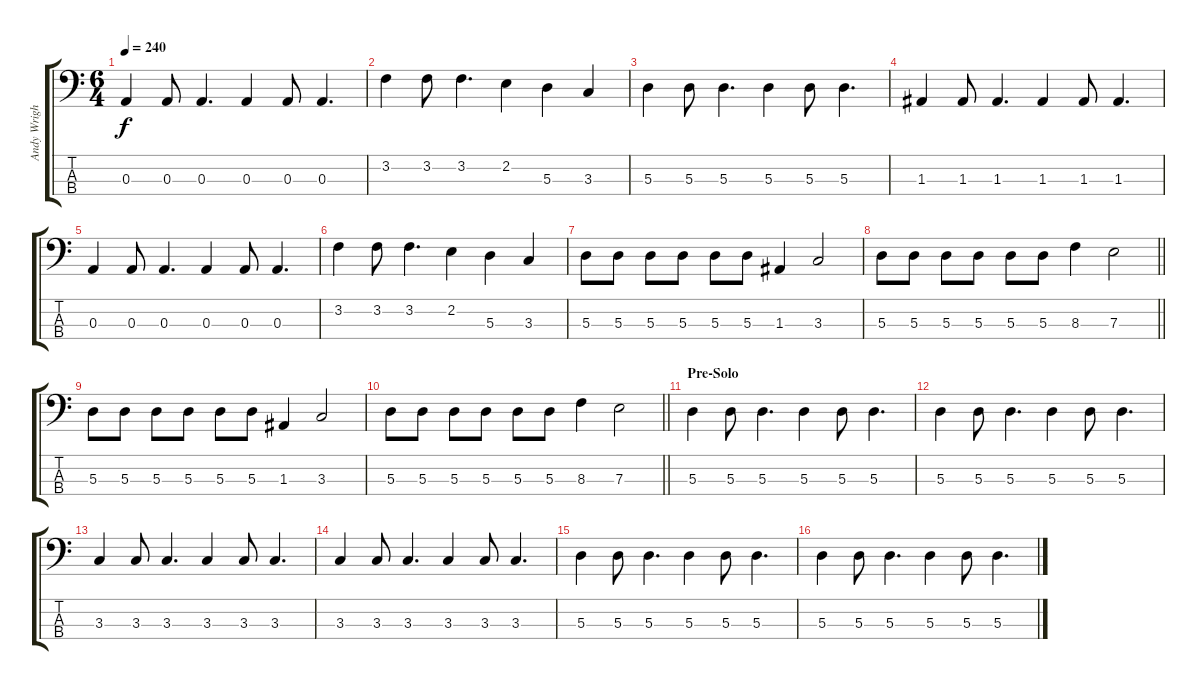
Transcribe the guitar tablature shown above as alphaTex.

\track ("Andy Wrighton" "Andy Wrigh") {instrument electricbassfinger}
\staff {score tabs}
\tuning (G2 D2 A1 E1) {hide}
\ts (6 4)
\tempo 240
\clef f4
\ks c
0.3.4{dy f} 0.3.8 0.3.4{d} 0.3.4 0.3.8 0.3.4{d} |
3.2.4 3.2.8 3.2.4{d} 2.2.4 5.3.4 3.3.4 |
5.3.4 5.3.8 5.3.4{d} 5.3.4 5.3.8 5.3.4{d} |
1.3.4 1.3.8 1.3.4{d} 1.3.4 1.3.8 1.3.4{d} |
0.3.4 0.3.8 0.3.4{d} 0.3.4 0.3.8 0.3.4{d} |
3.2.4 3.2.8 3.2.4{d} 2.2.4 5.3.4 3.3.4 |
5.3.8 5.3.8 5.3.8 5.3.8 5.3.8 5.3.8 1.3.4 3.3.2 |
\barLineRight lightlight
5.3.8 5.3.8 5.3.8 5.3.8 5.3.8 5.3.8 8.3.4 7.3.2 |
5.3.8 5.3.8 5.3.8 5.3.8 5.3.8 5.3.8 1.3.4 3.3.2 |
\barLineRight lightlight
5.3.8 5.3.8 5.3.8 5.3.8 5.3.8 5.3.8 8.3.4 7.3.2 |
\section ("" "Pre-Solo")
5.3.4 5.3.8 5.3.4{d} 5.3.4 5.3.8 5.3.4{d} |
5.3.4 5.3.8 5.3.4{d} 5.3.4 5.3.8 5.3.4{d} |
3.3.4 3.3.8 3.3.4{d} 3.3.4 3.3.8 3.3.4{d} |
3.3.4 3.3.8 3.3.4{d} 3.3.4 3.3.8 3.3.4{d} |
5.3.4 5.3.8 5.3.4{d} 5.3.4 5.3.8 5.3.4{d} |
5.3.4 5.3.8 5.3.4{d} 5.3.4 5.3.8 5.3.4{d}
